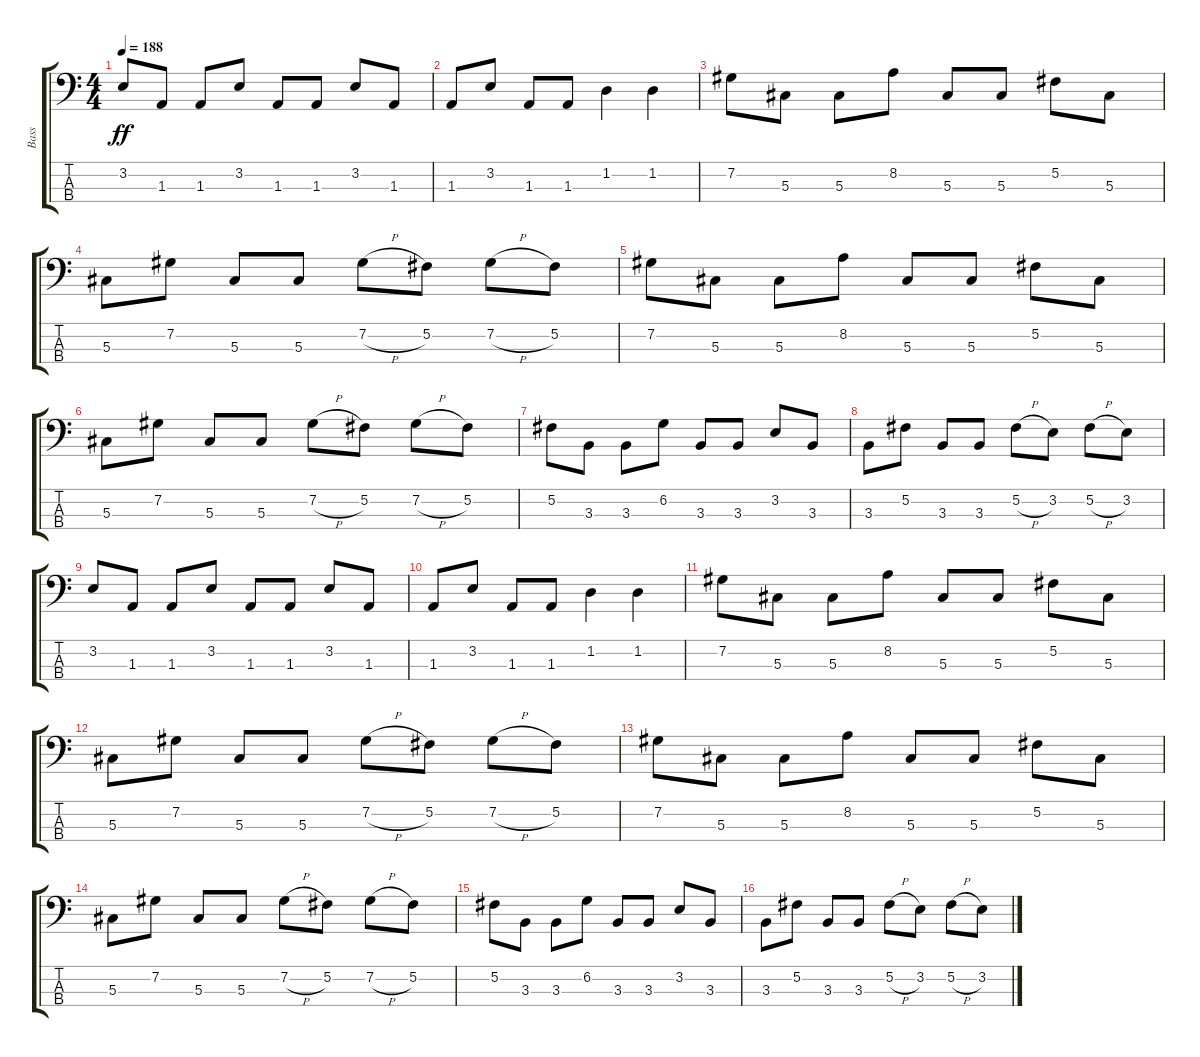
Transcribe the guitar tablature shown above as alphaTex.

\track ("Bass" "Bass") {instrument electricbasspick}
\staff {score tabs}
\tuning (Gb2 Db2 Ab1 Eb1) {hide}
\ts (4 4)
\tempo 188
\clef f4
\ks c
3.2.8{dy ff} 1.3.8 1.3.8 3.2.8 1.3.8 1.3.8 3.2.8 1.3.8 |
1.3.8 3.2.8 1.3.8 1.3.8 1.2.4 1.2.4 |
7.2.8 5.3.8 5.3.8 8.2.8 5.3.8 5.3.8 5.2.8 5.3.8 |
5.3.8 7.2.8 5.3.8 5.3.8 7.2{h}.8 5.2.8 7.2{h}.8 5.2.8 |
7.2.8 5.3.8 5.3.8 8.2.8 5.3.8 5.3.8 5.2.8 5.3.8 |
5.3.8 7.2.8 5.3.8 5.3.8 7.2{h}.8 5.2.8 7.2{h}.8 5.2.8 |
5.2.8 3.3.8 3.3.8 6.2.8 3.3.8 3.3.8 3.2.8 3.3.8 |
3.3.8 5.2.8 3.3.8 3.3.8 5.2{h}.8 3.2.8 5.2{h}.8 3.2.8 |
3.2.8 1.3.8 1.3.8 3.2.8 1.3.8 1.3.8 3.2.8 1.3.8 |
1.3.8 3.2.8 1.3.8 1.3.8 1.2.4 1.2.4 |
7.2.8 5.3.8 5.3.8 8.2.8 5.3.8 5.3.8 5.2.8 5.3.8 |
5.3.8 7.2.8 5.3.8 5.3.8 7.2{h}.8 5.2.8 7.2{h}.8 5.2.8 |
7.2.8 5.3.8 5.3.8 8.2.8 5.3.8 5.3.8 5.2.8 5.3.8 |
5.3.8 7.2.8 5.3.8 5.3.8 7.2{h}.8 5.2.8 7.2{h}.8 5.2.8 |
5.2.8 3.3.8 3.3.8 6.2.8 3.3.8 3.3.8 3.2.8 3.3.8 |
3.3.8 5.2.8 3.3.8 3.3.8 5.2{h}.8 3.2.8 5.2{h}.8 3.2.8
